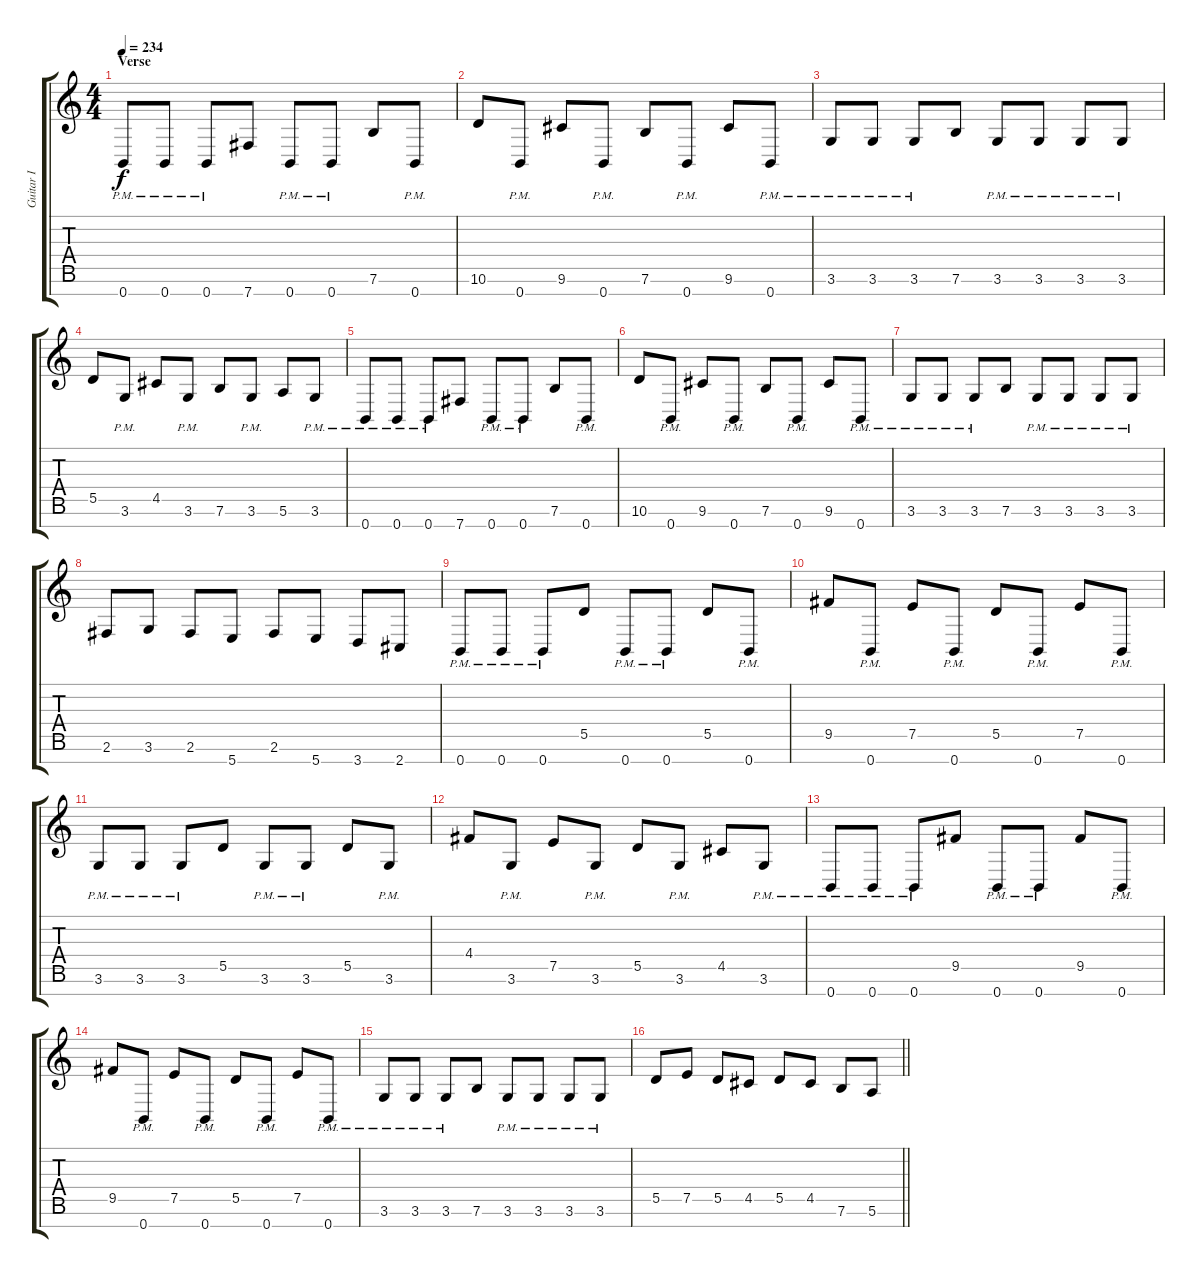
\track ("Guitar I" "Guitar I") {instrument distortionguitar}
\staff {score tabs}
\tuning (E4 B3 G3 D3 A2 E2 B1) {hide}
\ts (4 4)
\section ("" "Verse")
\tempo 234
\clef g2
\ks c
0.7{pm}.8{dy f instrument distortionguitar} 0.7{pm}.8 0.7{pm}.8 7.7.8 0.7{pm}.8 0.7{pm}.8 7.6.8 0.7{pm}.8 |
10.6.8 0.7{pm}.8 9.6.8 0.7{pm}.8 7.6.8 0.7{pm}.8 9.6.8 0.7{pm}.8 |
3.6{pm}.8 3.6{pm}.8 3.6{pm}.8 7.6.8 3.6{pm}.8 3.6{pm}.8 3.6{pm}.8 3.6{pm}.8 |
5.5.8 3.6{pm}.8 4.5.8 3.6{pm}.8 7.6.8 3.6{pm}.8 5.6.8 3.6{pm}.8 |
0.7{pm}.8 0.7{pm}.8 0.7{pm}.8 7.7.8 0.7{pm}.8 0.7{pm}.8 7.6.8 0.7{pm}.8 |
10.6.8 0.7{pm}.8 9.6.8 0.7{pm}.8 7.6.8 0.7{pm}.8 9.6.8 0.7{pm}.8 |
3.6{pm}.8 3.6{pm}.8 3.6{pm}.8 7.6.8 3.6{pm}.8 3.6{pm}.8 3.6{pm}.8 3.6{pm}.8 |
2.6.8 3.6.8 2.6.8 5.7.8 2.6.8 5.7.8 3.7.8 2.7.8 |
0.7{pm}.8 0.7{pm}.8 0.7{pm}.8 5.5.8 0.7{pm}.8 0.7{pm}.8 5.5.8 0.7{pm}.8 |
9.5.8 0.7{pm}.8 7.5.8 0.7{pm}.8 5.5.8 0.7{pm}.8 7.5.8 0.7{pm}.8 |
3.6{pm}.8 3.6{pm}.8 3.6{pm}.8 5.5.8 3.6{pm}.8 3.6{pm}.8 5.5.8 3.6{pm}.8 |
4.4.8 3.6{pm}.8 7.5.8 3.6{pm}.8 5.5.8 3.6{pm}.8 4.5.8 3.6{pm}.8 |
0.7{pm}.8 0.7{pm}.8 0.7{pm}.8 9.5.8 0.7{pm}.8 0.7{pm}.8 9.5.8 0.7{pm}.8 |
9.5.8 0.7{pm}.8 7.5.8 0.7{pm}.8 5.5.8 0.7{pm}.8 7.5.8 0.7{pm}.8 |
3.6{pm}.8 3.6{pm}.8 3.6{pm}.8 7.6.8 3.6{pm}.8 3.6{pm}.8 3.6{pm}.8 3.6{pm}.8 |
\barLineRight lightlight
5.5.8 7.5.8 5.5.8 4.5.8 5.5.8 4.5.8 7.6.8 5.6.8
